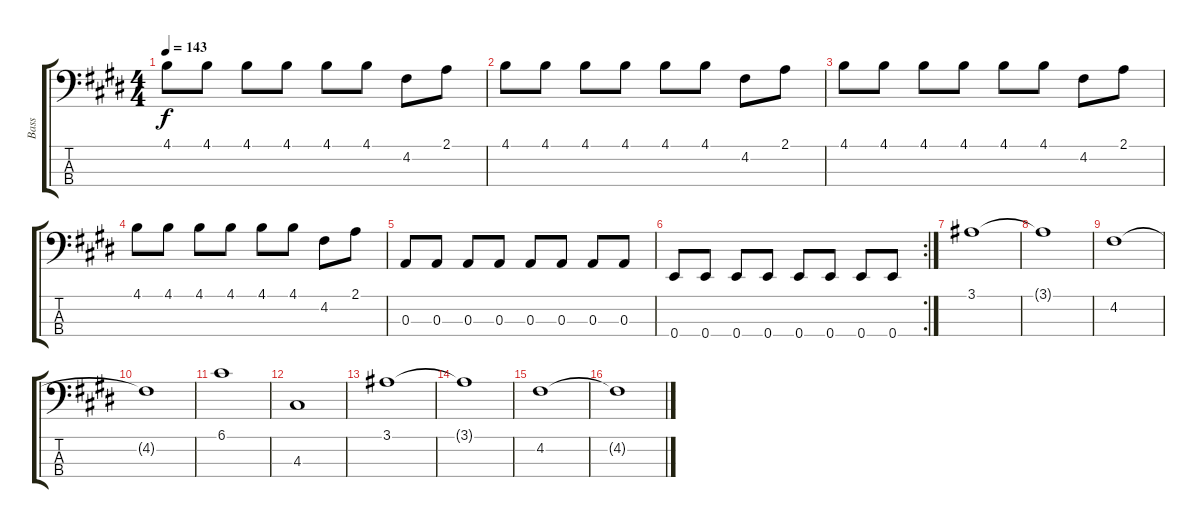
\track ("Bass" "Bass") {instrument electricbasspick}
\staff {score tabs}
\tuning (G2 D2 A1 E1) {hide}
\ts (4 4)
\tempo 143
\clef f4
\ks e
4.1.8{dy f} 4.1.8 4.1.8 4.1.8 4.1.8 4.1.8 4.2.8 2.1.8 |
4.1.8 4.1.8 4.1.8 4.1.8 4.1.8 4.1.8 4.2.8 2.1.8 |
4.1.8 4.1.8 4.1.8 4.1.8 4.1.8 4.1.8 4.2.8 2.1.8 |
4.1.8 4.1.8 4.1.8 4.1.8 4.1.8 4.1.8 4.2.8 2.1.8 |
0.3.8 0.3.8 0.3.8 0.3.8 0.3.8 0.3.8 0.3.8 0.3.8 |
\rc 2
0.4.8 0.4.8 0.4.8 0.4.8 0.4.8 0.4.8 0.4.8 0.4.8 |
3.1.1 |
3.1{t}.1 |
4.2.1 |
4.2{t}.1 |
6.1.1 |
4.3.1 |
3.1.1 |
3.1{t}.1 |
4.2.1 |
4.2{t}.1
